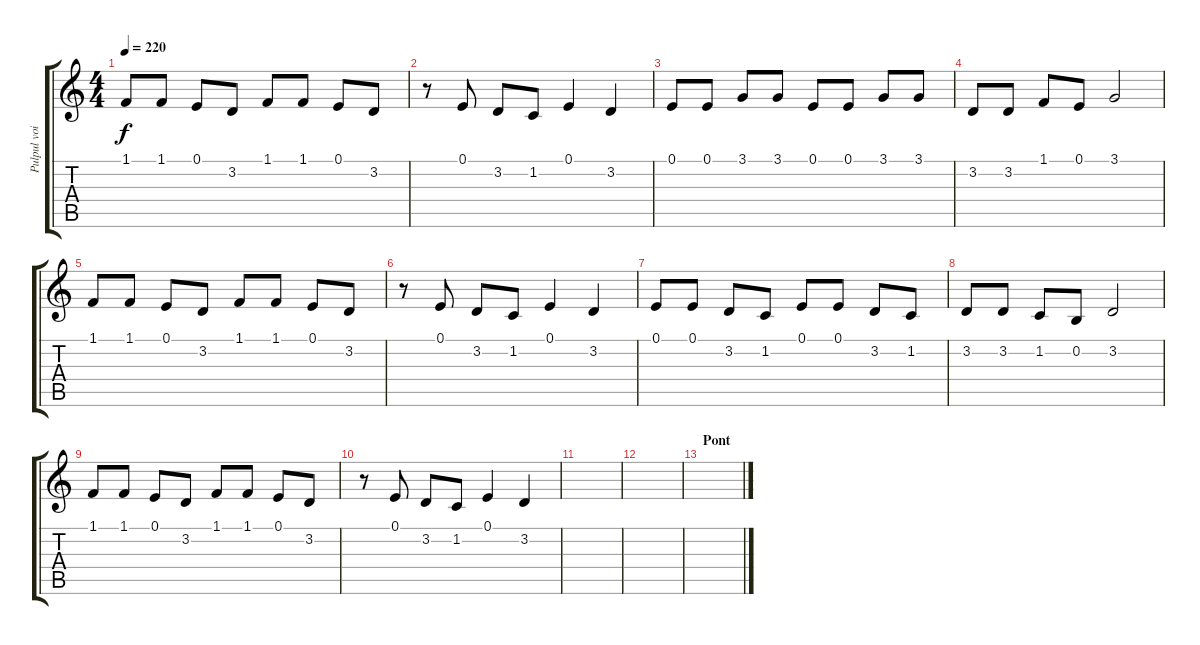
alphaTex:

\track ("Pulpul voix" "Pulpul voi") {instrument clarinet}
\staff {score tabs}
\tuning (E4 B3 G3 D3 A2 E2) {hide}
\ts (4 4)
\tempo 220
\clef g2
\ks c
1.1.8{dy f} 1.1.8 0.1.8 3.2.8 1.1.8 1.1.8 0.1.8 3.2.8 |
r.8 0.1.8 3.2.8 1.2.8 0.1.4 3.2.4 |
0.1.8 0.1.8 3.1.8 3.1.8 0.1.8 0.1.8 3.1.8 3.1.8 |
3.2.8 3.2.8 1.1.8 0.1.8 3.1.2 |
1.1.8 1.1.8 0.1.8 3.2.8 1.1.8 1.1.8 0.1.8 3.2.8 |
r.8 0.1.8 3.2.8 1.2.8 0.1.4 3.2.4 |
0.1.8 0.1.8 3.2.8 1.2.8 0.1.8 0.1.8 3.2.8 1.2.8 |
3.2.8 3.2.8 1.2.8 0.2.8 3.2.2 |
1.1.8 1.1.8 0.1.8 3.2.8 1.1.8 1.1.8 0.1.8 3.2.8 |
r.8 0.1.8 3.2.8 1.2.8 0.1.4 3.2.4 |
|
|
\section ("" "Pont")
